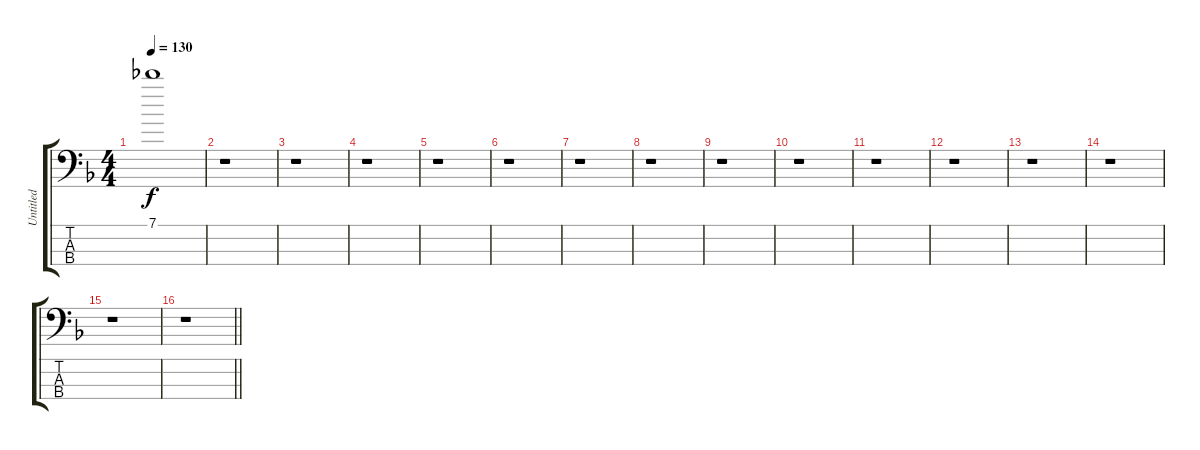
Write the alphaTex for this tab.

\track ("Untitled" "Untitled") {instrument lead6voice}
\staff {score tabs}
\tuning (Gb5 Db2 Ab1 Eb1) {hide}
\ts (4 4)
\tempo 130
\clef f4
\ks f
7.1{t}.1{dy f} |
r.1 |
r.1 |
r.1 |
r.1 |
r.1 |
r.1 |
r.1 |
r.1 |
r.1 |
r.1 |
r.1 |
r.1 |
r.1 |
r.1 |
\barLineRight lightlight
r.1
